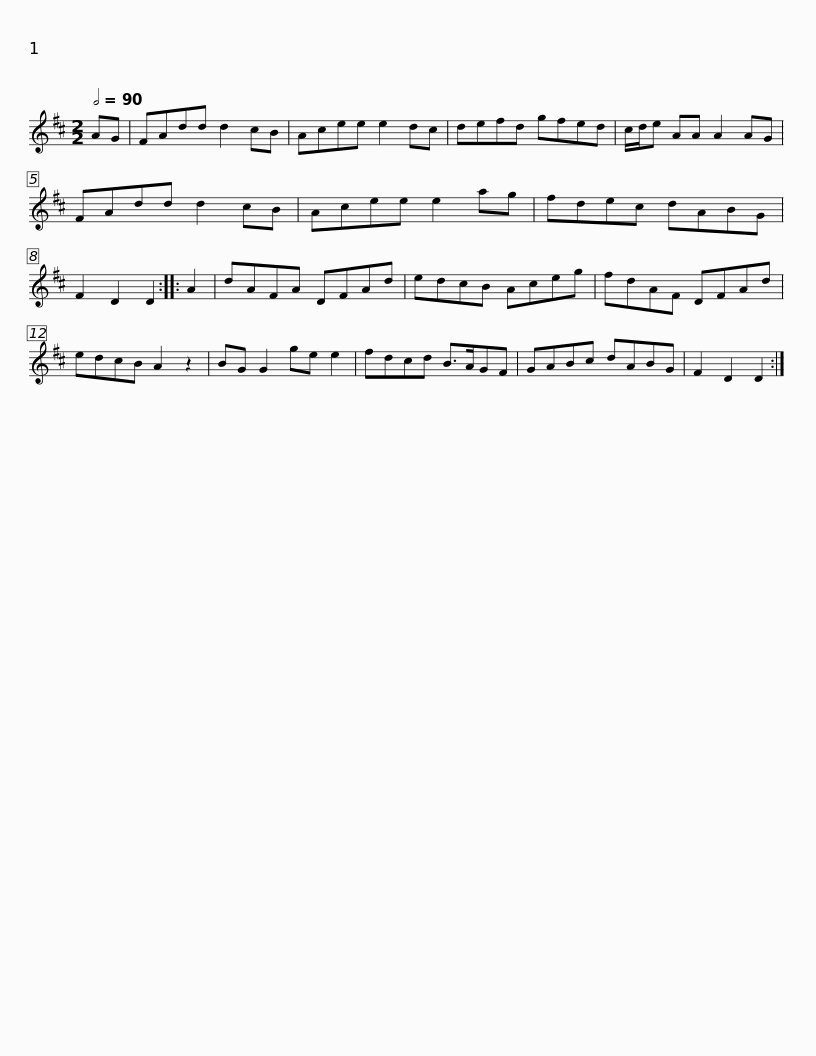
X:1
L:1/8
Q:1/2=90
M:2/2
I:linebreak $
K:D
V:1 treble
V:1
 AG | FAdd d2 cB | Acee e2 dc | defd gfed | c/d/e AA A2 AG |$ %5
 FAdd d2 cB | Acee e2 ag | fdec dABG | F2 D2 D2 ::$ A2 | %10
 dAFA DFAd | edcB Aceg | fdAF DFAd | edcB A2 z2 |$ BG G2 ge e2 | %15
 fdcd B>AGF | GABc dABG | F2 D2 D2 :| %18
